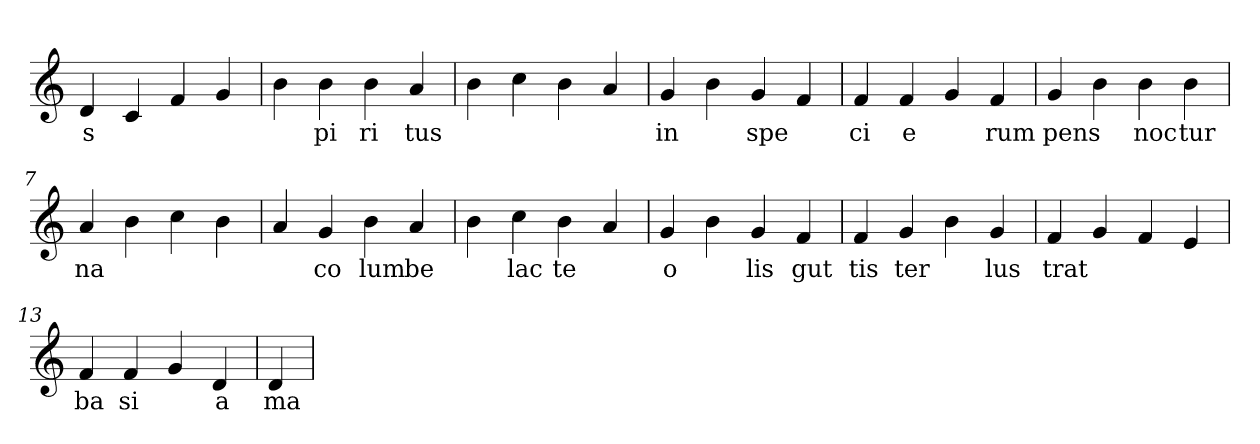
**kern	**text
*part1	*part1
*staff1	*staff1
*clefG2	*
=1	=1
4d	s
4c	.
4f	.
4g	.
=2	=2
4b	.
4b	pi
4b	ri
4a	tus
=3	=3
4b	.
4cc	.
4b	.
4a	.
=4	=4
4g	in
4b	.
4g	spe
4f	.
=5	=5
4f	ci
4f	e
4g	.
4f	rum
=6	=6
4g	pens
4b	.
4b	noc
4b	tur
=7	=7
4a	na
4b	.
4cc	.
4b	.
=8	=8
4a	.
4g	co
4b	lum
4a	be
=9	=9
4b	.
4cc	lac
4b	te
4a	.
=10	=10
4g	o
4b	.
4g	lis
4f	gut
=11	=11
4f	tis
4g	ter
4b	.
4g	lus
=12	=12
4f	trat
4g	.
4f	.
4e	.
=13	=13
4f	ba
4f	si
4g	.
4d	a
=14	=14
4d	ma
=	=
*-	*-
